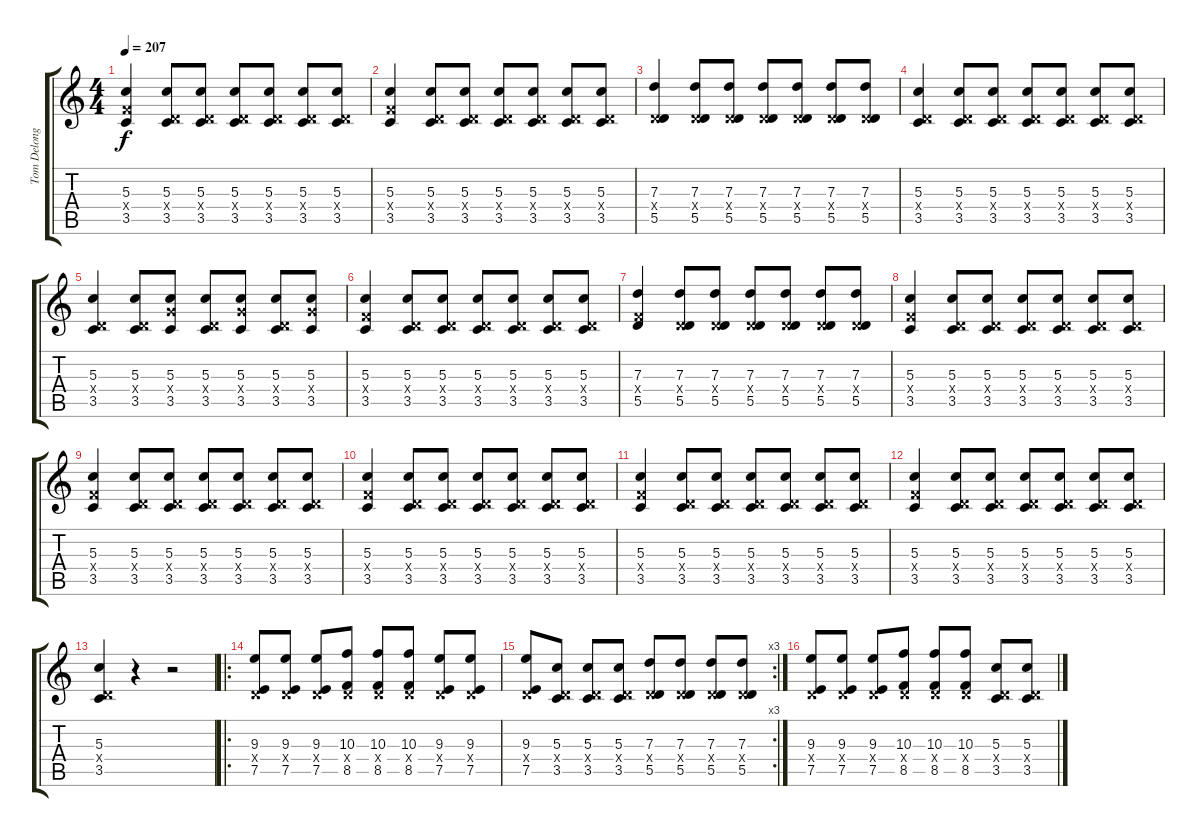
\track ("Tom Delong (Distortion 1)" "Tom Delong") {instrument distortionguitar}
\staff {score tabs}
\tuning (E4 B3 G3 D3 A2 E2) {hide}
\ts (4 4)
\tempo 207
\clef g2
\ks c
(5.3 3.4{x} 3.5).4{dy f} (5.3 0.4{x} 3.5).8 (5.3 0.4{x} 3.5).8 (5.3 0.4{x} 3.5).8 (5.3 0.4{x} 3.5).8 (5.3 0.4{x} 3.5).8 (5.3 0.4{x} 3.5).8 |
(5.3 3.4{x} 3.5).4 (5.3 0.4{x} 3.5).8 (5.3 0.4{x} 3.5).8 (5.3 0.4{x} 3.5).8 (5.3 0.4{x} 3.5).8 (5.3 0.4{x} 3.5).8 (5.3 0.4{x} 3.5).8 |
(7.3 0.4{x} 5.5).4 (7.3 0.4{x} 5.5).8 (7.3 0.4{x} 5.5).8 (7.3 0.4{x} 5.5).8 (7.3 0.4{x} 5.5).8 (7.3 0.4{x} 5.5).8 (7.3 0.4{x} 5.5).8 |
(5.3 0.4{x} 3.5).4 (5.3 0.4{x} 3.5).8 (5.3 0.4{x} 3.5).8 (5.3 0.4{x} 3.5).8 (5.3 0.4{x} 3.5).8 (5.3 0.4{x} 3.5).8 (5.3 0.4{x} 3.5).8 |
(5.3 0.4{x} 3.5).4 (5.3 0.4{x} 3.5).8 (5.3 5.4{x} 3.5).8 (5.3 0.4{x} 3.5).8 (5.3 5.4{x} 3.5).8 (5.3 0.4{x} 3.5).8 (5.3 5.4{x} 3.5).8 |
(5.3 3.4{x} 3.5).4 (5.3 0.4{x} 3.5).8 (5.3 0.4{x} 3.5).8 (5.3 0.4{x} 3.5).8 (5.3 0.4{x} 3.5).8 (5.3 0.4{x} 3.5).8 (5.3 0.4{x} 3.5).8 |
(7.3 3.4{x} 5.5).4 (7.3 0.4{x} 5.5).8 (7.3 0.4{x} 5.5).8 (7.3 0.4{x} 5.5).8 (7.3 0.4{x} 5.5).8 (7.3 0.4{x} 5.5).8 (7.3 0.4{x} 5.5).8 |
(5.3 3.4{x} 3.5).4 (5.3 0.4{x} 3.5).8 (5.3 0.4{x} 3.5).8 (5.3 0.4{x} 3.5).8 (5.3 0.4{x} 3.5).8 (5.3 0.4{x} 3.5).8 (5.3 0.4{x} 3.5).8 |
(5.3 3.4{x} 3.5).4 (5.3 0.4{x} 3.5).8 (5.3 0.4{x} 3.5).8 (5.3 0.4{x} 3.5).8 (5.3 0.4{x} 3.5).8 (5.3 0.4{x} 3.5).8 (5.3 0.4{x} 3.5).8 |
(5.3 3.4{x} 3.5).4 (5.3 0.4{x} 3.5).8 (5.3 0.4{x} 3.5).8 (5.3 0.4{x} 3.5).8 (5.3 0.4{x} 3.5).8 (5.3 0.4{x} 3.5).8 (5.3 0.4{x} 3.5).8 |
(5.3 3.4{x} 3.5).4 (5.3 0.4{x} 3.5).8 (5.3 0.4{x} 3.5).8 (5.3 0.4{x} 3.5).8 (5.3 0.4{x} 3.5).8 (5.3 0.4{x} 3.5).8 (5.3 0.4{x} 3.5).8 |
(5.3 3.4{x} 3.5).4 (5.3 0.4{x} 3.5).8 (5.3 0.4{x} 3.5).8 (5.3 0.4{x} 3.5).8 (5.3 0.4{x} 3.5).8 (5.3 0.4{x} 3.5).8 (5.3 0.4{x} 3.5).8 |
(5.3 0.4{x} 3.5).4 r.4 r.2 |
\ro
(9.3 0.4{x} 7.5).8 (9.3 0.4{x} 7.5).8 (9.3 0.4{x} 7.5).8 (10.3 0.4{x} 8.5).8 (10.3 0.4{x} 8.5).8 (10.3 0.4{x} 8.5).8 (9.3 0.4{x} 7.5).8 (9.3 0.4{x} 7.5).8 |
\rc 3
(9.3 0.4{x} 7.5).8 (5.3 0.4{x} 3.5).8 (5.3 0.4{x} 3.5).8 (5.3 0.4{x} 3.5).8 (7.3 0.4{x} 5.5).8 (7.3 0.4{x} 5.5).8 (7.3 0.4{x} 5.5).8 (7.3 0.4{x} 5.5).8 |
(9.3 0.4{x} 7.5).8 (9.3 0.4{x} 7.5).8 (9.3 0.4{x} 7.5).8 (10.3 0.4{x} 8.5).8 (10.3 0.4{x} 8.5).8 (10.3 0.4{x} 8.5).8 (5.3 0.4{x} 3.5).8 (5.3 0.4{x} 3.5).8
